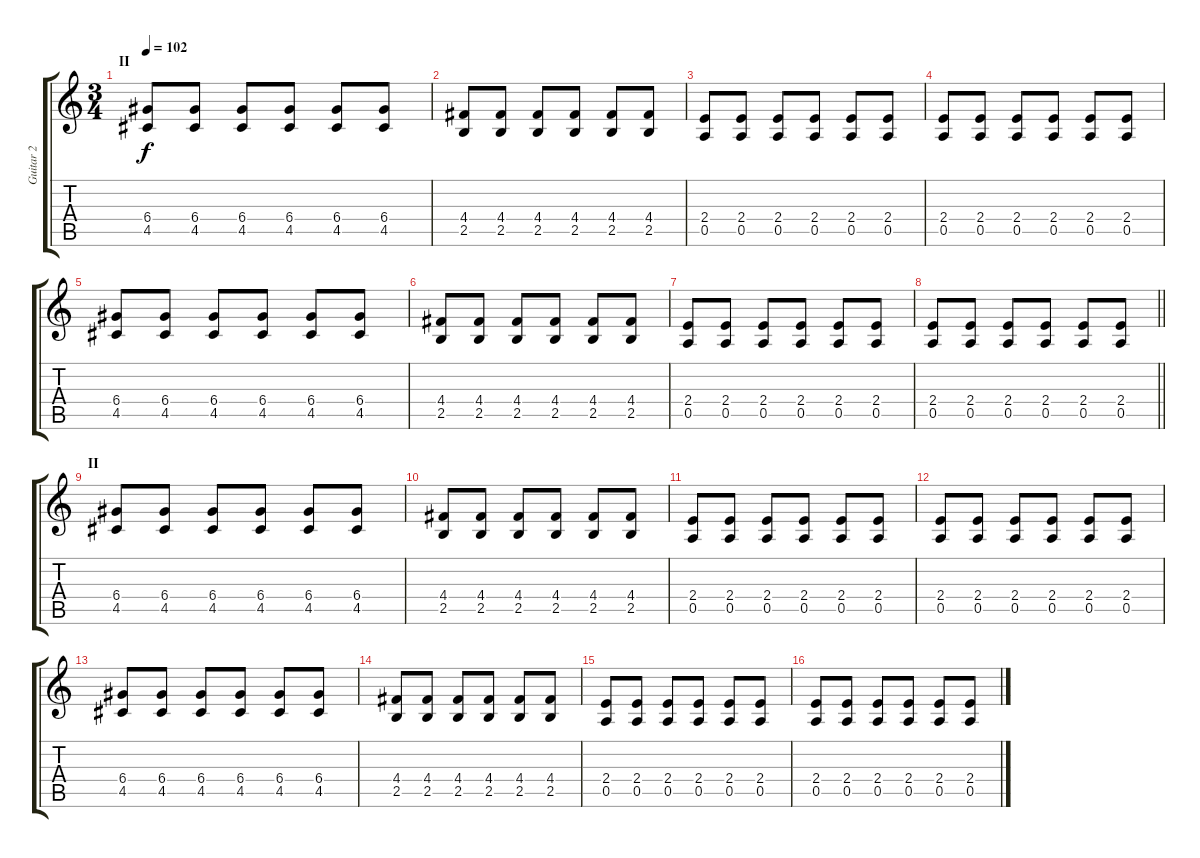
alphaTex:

\track ("Guitar 2" "Guitar 2") {instrument distortionguitar}
\staff {score tabs}
\tuning (E4 B3 G3 D3 A2 E2) {hide}
\ts (3 4)
\section ("" "II")
\tempo 102
\clef g2
\ks c
(6.4 4.5).8{dy f} (6.4 4.5).8 (6.4 4.5).8 (6.4 4.5).8 (6.4 4.5).8 (6.4 4.5).8 |
(4.4 2.5).8 (4.4 2.5).8 (4.4 2.5).8 (4.4 2.5).8 (4.4 2.5).8 (4.4 2.5).8 |
(2.4 0.5).8 (2.4 0.5).8 (2.4 0.5).8 (2.4 0.5).8 (2.4 0.5).8 (2.4 0.5).8 |
(2.4 0.5).8 (2.4 0.5).8 (2.4 0.5).8 (2.4 0.5).8 (2.4 0.5).8 (2.4 0.5).8 |
(6.4 4.5).8 (6.4 4.5).8 (6.4 4.5).8 (6.4 4.5).8 (6.4 4.5).8 (6.4 4.5).8 |
(4.4 2.5).8 (4.4 2.5).8 (4.4 2.5).8 (4.4 2.5).8 (4.4 2.5).8 (4.4 2.5).8 |
(2.4 0.5).8 (2.4 0.5).8 (2.4 0.5).8 (2.4 0.5).8 (2.4 0.5).8 (2.4 0.5).8 |
\barLineRight lightlight
(2.4 0.5).8 (2.4 0.5).8 (2.4 0.5).8 (2.4 0.5).8 (2.4 0.5).8 (2.4 0.5).8 |
\section ("" "II")
(6.4 4.5).8 (6.4 4.5).8 (6.4 4.5).8 (6.4 4.5).8 (6.4 4.5).8 (6.4 4.5).8 |
(4.4 2.5).8 (4.4 2.5).8 (4.4 2.5).8 (4.4 2.5).8 (4.4 2.5).8 (4.4 2.5).8 |
(2.4 0.5).8 (2.4 0.5).8 (2.4 0.5).8 (2.4 0.5).8 (2.4 0.5).8 (2.4 0.5).8 |
(2.4 0.5).8 (2.4 0.5).8 (2.4 0.5).8 (2.4 0.5).8 (2.4 0.5).8 (2.4 0.5).8 |
(6.4 4.5).8 (6.4 4.5).8 (6.4 4.5).8 (6.4 4.5).8 (6.4 4.5).8 (6.4 4.5).8 |
(4.4 2.5).8 (4.4 2.5).8 (4.4 2.5).8 (4.4 2.5).8 (4.4 2.5).8 (4.4 2.5).8 |
(2.4 0.5).8 (2.4 0.5).8 (2.4 0.5).8 (2.4 0.5).8 (2.4 0.5).8 (2.4 0.5).8 |
(2.4 0.5).8 (2.4 0.5).8 (2.4 0.5).8 (2.4 0.5).8 (2.4 0.5).8 (2.4 0.5).8
